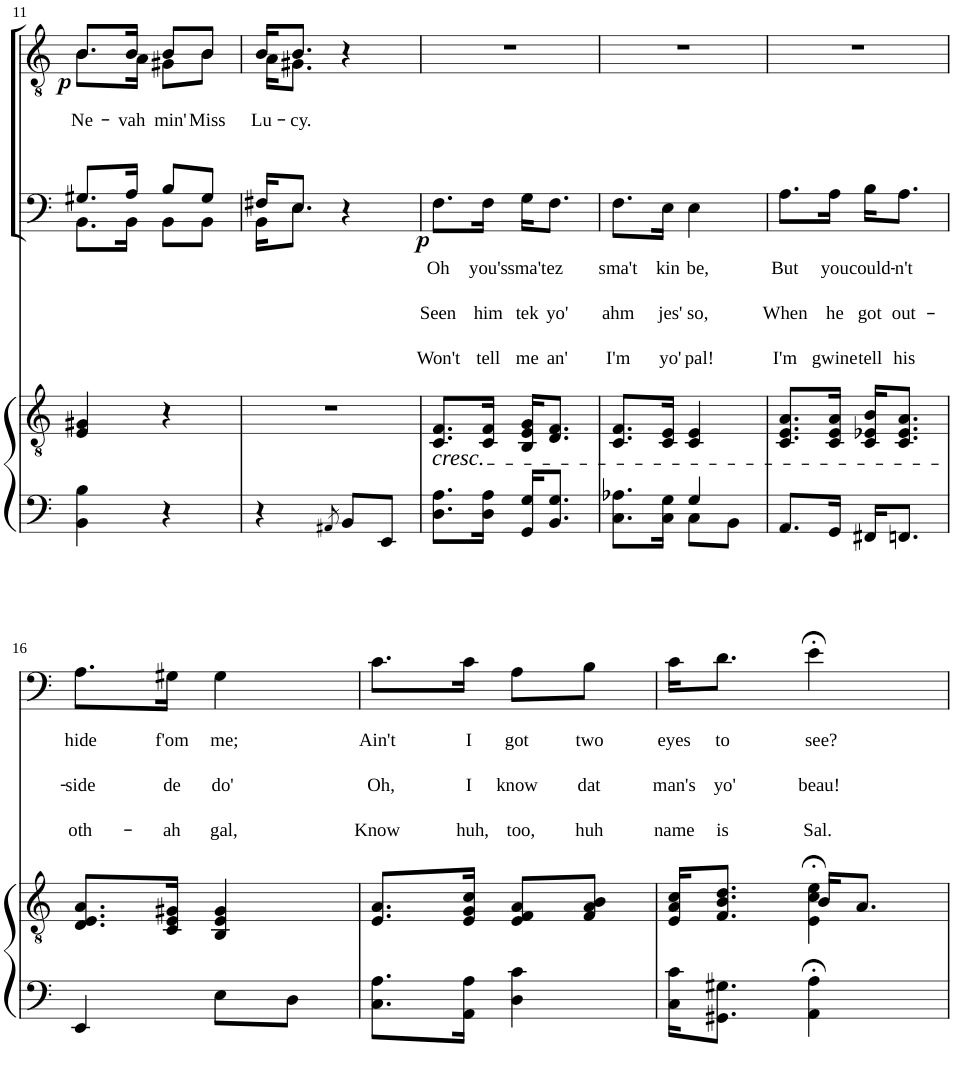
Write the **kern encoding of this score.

**kern	**kern	**kern	**text	**text	**text	**dynam	**kern	**dynam
*part3	*part3	*part2	*part2	*part2	*part2	*part2	*part1	*part1
*staff4	*staff3	*staff2	*staff2	*staff2	*staff2	*staff2	*staff1	*staff1
*I"Piano	*	*I"Piano	*	*	*	*	*I"Piano	*
*I'Pno	*	*I'Pno	*	*	*	*	*I'Pno	*
!!LO:PB:g=z
*clefF4	*clefGv2	*clefF4	*	*	*	*	*clefGv2	*
*k[]	*k[]	*k[]	*	*	*	*	*k[]	*
*M2/4	*M2/4	*M2/4	*	*	*	*	*M2/4	*
=11	=11	=11	=11	=11	=11	=11	=11	=11
!	!	!	!	!LO:LY:a	!	!	!	!LO:DY:b
*	*	*^	*	*	*	*	*^	*
4BB\ 4B\	4E/ 4G#X/	8.G#X/L	8.BB\L	.	Ne-	.	.	8.B/L	8.B\L	p
!	!	!	!	!	!LO:LY:a	!	!	!	!	!
.	.	16A/Jk	16BB\Jk	.	-vah	.	.	16B/Jk	16A\Jk	.
!	!	!	!	!	!LO:LY:a	!	!	!	!	!
4r	4r	8B/L	8BB\L	.	min'	.	.	8B/L	8G#X\L	.
!	!	!	!	!	!LO:LY:a	!	!	!	!	!
.	.	8G#/J	8BB\J	.	Miss	.	.	8B/J	8B\J	.
=12	=12	=12	=12	=12	=12	=12	=12	=12	=12	=12
!	!	!	!	!	!LO:LY:a	!	!	!	!	!
4r	2r	16F#X/KL	16BB\KL	.	Lu-	.	.	16B/KL	16A\KL	.
!	!	!	!	!	!LO:LY:a	!	!	!	!	!
.	.	8.E/J	8.E\J	.	-cy.	.	.	8.B/J	8.G#X\J	.
8qAA#X/	.	.	.	.	.	.	.	.	.	.
8BB/L	.	4r	4ryy	.	.	.	.	4r	4ryy	.
8EE/J	.	.	.	.	.	.	.	.	.	.
*	*	*v	*v	*	*	*	*	*	*	*
*	*	*	*	*	*	*	*v	*v	*
=13	=13	=13	=13	=13	=13	=13	=13	=13
!	!LO:TX:b:i:t=cresc.	!	!	!	!	!	!	!
!	!	!	!LO:LY:b	!LO:LY:b	!LO:LY:b	!LO:DY:b	!	!
8.D\ 8.A\L	8.C/ 8.F/L	8.F\L	Oh	Seen	Won't	p	2r	.
!	!	!	!LO:LY:b	!LO:LY:b	!LO:LY:b	!	!	!
16D\ 16A\Jk	16C/ 16F/Jk	16F\Jk	you's	him	tell	.	.	.
!	!	!	!LO:LY:b	!LO:LY:b	!LO:LY:b	!	!	!
16GG/ 16G/KL	16BB/ 16E/ 16G/KL	16G\KL	sma't	tek	me	.	.	.
!	!	!	!LO:LY:b	!LO:LY:b	!LO:LY:b	!	!	!
8.BB/ 8.G/J	8.D/ 8.F/J	8.F\J	ez	yo'	an'	.	.	.
=14	=14	=14	=14	=14	=14	=14	=14	=14
*^	*	*	*	*	*	*	*	*
!	!	!	!	!LO:LY:b	!LO:LY:b	!LO:LY:b	!	!	!
8.C\ 8.A-X\L	4ryy	8.C/ 8.F/L	8.F\L	sma't	ahm	I'm	.	2r	.
!	!	!	!	!LO:LY:b	!LO:LY:b	!LO:LY:b	!	!	!
16C\ 16G\Jk	.	16C/ 16E/Jk	16E\Jk	kin	jes'	yo'	.	.	.
!	!	!	!	!LO:LY:b	!LO:LY:b	!LO:LY:b	!	!	!
4G/	8C\L	4C/ 4E/	4E\	be,	so,	pal!	.	.	.
.	8BB\J	.	.	.	.	.	.	.	.
=15	=15	=15	=15	=15	=15	=15	=15	=15	=15
!	!	!	!	!LO:LY:b	!LO:LY:b	!LO:LY:b	!	!	!
*v	*v	*	*	*	*	*	*	*	*
8.AA/L	8.C/ 8.E/ 8.A/L	8.A\L	But	When	I'm	.	2r	.
!	!	!	!LO:LY:b	!LO:LY:b	!LO:LY:b	!	!	!
16GG/Jk	16C/ 16E/ 16A/Jk	16A\Jk	you	he	gwine	.	.	.
!	!	!	!LO:LY:b	!LO:LY:b	!LO:LY:b	!	!	!
16FF#X/KL	16C/ 16E-X/ 16B/KL	16B\KL	could-	got	tell	.	.	.
!	!	!	!LO:LY:b	!LO:LY:b	!LO:LY:b	!	!	!
8.FFn/J	8.C/ 8.E-/ 8.A/J	8.A\J	-n't	out-	his	.	.	.
!!LO:LB:g=z
=16	=16	=16	=16	=16	=16	=16	=16	=16
!	!	!	!LO:LY:b	!LO:LY:b	!LO:LY:b	!	!	!
4EE/	8.D/ 8.E/ 8.A/L	8.A\L	hide	-side	oth-	.	2r	.
!	!	!	!LO:LY:b	!LO:LY:b	!LO:LY:b	!	!	!
.	16C/ 16E/ 16G#X/Jk	16G#X\Jk	f'om	de	-ah	.	.	.
!	!	!	!LO:LY:b	!LO:LY:b	!LO:LY:b	!	!	!
8E\L	4BB/ 4E/ 4G#/	4G#\	me;	do'	gal,	.	.	.
8D\J	.	.	.	.	.	.	.	.
=17	=17	=17	=17	=17	=17	=17	=17	=17
!	!	!	!LO:LY:b	!LO:LY:b	!LO:LY:b	!	!	!
8.C\ 8.A\L	8.E/ 8.A/L	8.c\L	Ain't	Oh,	Know	.	2r	.
!	!	!	!LO:LY:b	!LO:LY:b	!LO:LY:b	!	!	!
16AA\ 16A\Jk	16E/ 16G/ 16c/Jk	16c\Jk	I	I	huh,	.	.	.
!	!	!	!LO:LY:b	!LO:LY:b	!LO:LY:b	!	!	!
4D\ 4c\	8E/ 8F/ 8A/L	8A\L	got	know	too,	.	.	.
!	!	!	!LO:LY:b	!LO:LY:b	!LO:LY:b	!	!	!
.	8F/ 8A/ 8B/J	8B\J	two	dat	huh	.	.	.
=18	=18	=18	=18	=18	=18	=18	=18	=18
*	*^	*	*	*	*	*	*	*
!	!	!	!	!LO:LY:b	!LO:LY:b	!LO:LY:b	!	!	!
16C\ 16c\KL	16E/ 16A/ 16c/KL	4ryy	16c\KL	eyes	man's	name	.	2r	.
!	!	!	!	!LO:LY:b	!LO:LY:b	!LO:LY:b	!	!	!
8.GG#X\ 8.G#X\J	8.F/ 8.B/ 8.d/J	.	8.d\J	to	yo'	is	.	.	.
!	!	!	!	!LO:LY:b	!LO:LY:b	!LO:LY:b	!	!	!
4AA\;< 4A\;<	16B/KL	4E\;< 4c\;< 4e\;<	4e;<\	see?	beau!	Sal.	.	.	.
.	8.A/J	.	.	.	.	.	.	.	.
*	*v	*v	*	*	*	*	*	*	*
=	=	=	=	=	=	=	=	=
*-	*-	*-	*-	*-	*-	*-	*-	*-
